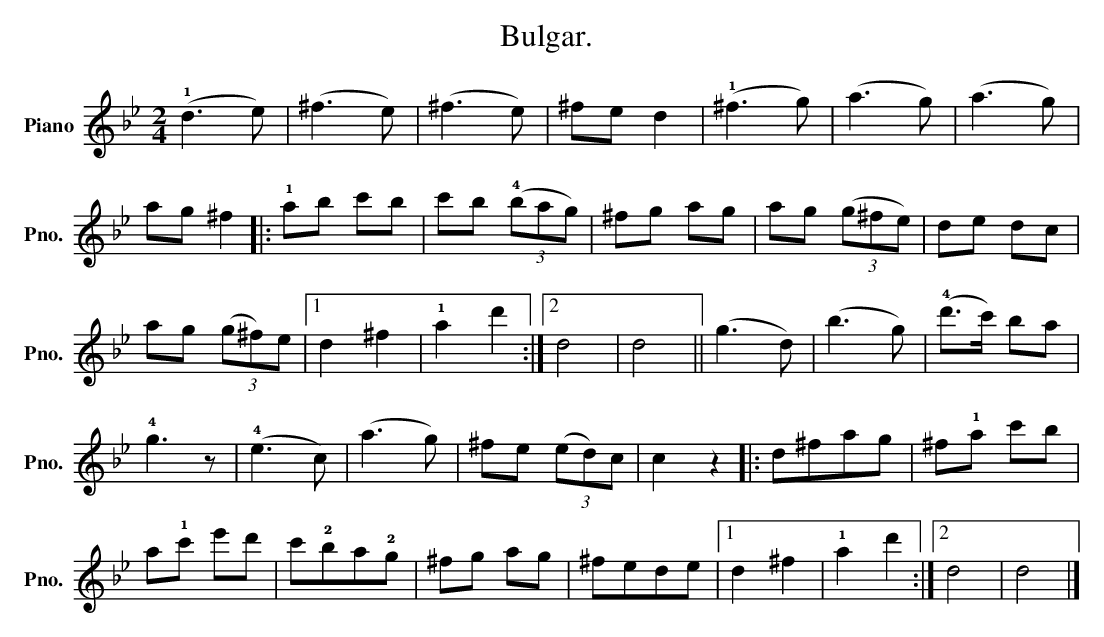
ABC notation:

X:1
T:Bulgar.
L:1/8
M:2/4
K:Gmin
V:1 treble nm="Piano" snm="Pno."
V:1
 (!1!d3 e) | (^f3 e) | (^f3 e) | ^fe d2 | (!1!^f3 g) | (a3 g) | (a3 g) |$ ag ^f2 |: !1!ab c'b | %9
 c'b (3(!4!bag) | ^fg ag | ag (3(g^fe) | de dc |$ ag (3(g^f)e |1 d2 ^f2 | !1!a2 d'2 :|2 d4 | d4 || %18
 (g3 d) | (b3 g) | (!4!d'>c') ba |$ !4!g3 z | (!4!e3 c) | (a3 g) | ^fe (3(ed)c | c2 z2 |: d^fag | %27
 ^f!1!a c'b |$ a!1!c' e'd' | c'!2!ba!2!g | ^fg ag | ^fede |1 d2 ^f2 | !1!a2 d'2 :|2 d4 | d4 |] %36
